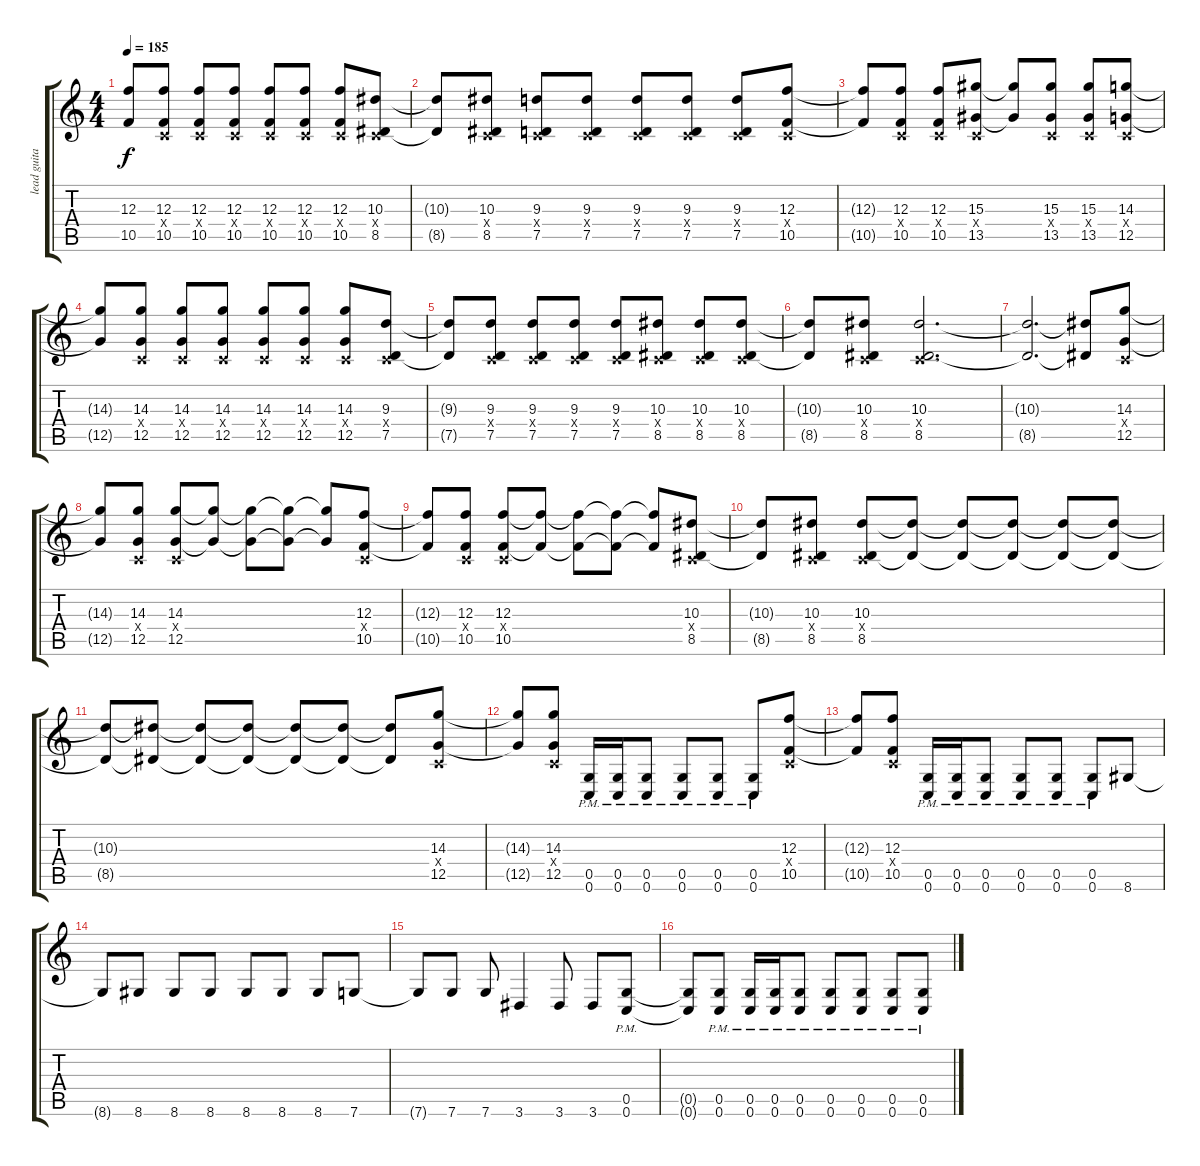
\track ("lead guitar" "lead guita") {instrument distortionguitar}
\staff {score tabs}
\tuning (D4 A3 F3 C3 G2 C2) {hide}
\ts (4 4)
\tempo 185
\clef g2
\ks c
(12.3{t} 10.5{t}).8{dy f} (12.3 0.4{x} 10.5).8 (12.3 0.4{x} 10.5).8 (12.3 0.4{x} 10.5).8 (12.3 0.4{x} 10.5).8 (12.3 0.4{x} 10.5).8 (12.3 0.4{x} 10.5).8 (10.3 0.4{x} 8.5).8 |
(10.3{t} 8.5{t}).8 (10.3 0.4{x} 8.5).8 (9.3 0.4{x} 7.5).8 (9.3 0.4{x} 7.5).8 (9.3 0.4{x} 7.5).8 (9.3 0.4{x} 7.5).8 (9.3 0.4{x} 7.5).8 (12.3 0.4{x} 10.5).8 |
(12.3{t} 10.5{t}).8 (12.3 0.4{x} 10.5).8 (12.3 0.4{x} 10.5).8 (15.3 0.4{x} 13.5).8 (15.3{t} 13.5{t}).8 (15.3 0.4{x} 13.5).8 (15.3 0.4{x} 13.5).8 (14.3 0.4{x} 12.5).8 |
(14.3{t} 12.5{t}).8 (14.3 0.4{x} 12.5).8 (14.3 0.4{x} 12.5).8 (14.3 0.4{x} 12.5).8 (14.3 0.4{x} 12.5).8 (14.3 0.4{x} 12.5).8 (14.3 0.4{x} 12.5).8 (9.3 0.4{x} 7.5).8 |
(9.3{t} 7.5{t}).8 (9.3 0.4{x} 7.5).8 (9.3 0.4{x} 7.5).8 (9.3 0.4{x} 7.5).8 (9.3 0.4{x} 7.5).8 (10.3 0.4{x} 8.5).8 (10.3 0.4{x} 8.5).8 (10.3 0.4{x} 8.5).8 |
(10.3{t} 8.5{t}).8 (10.3 0.4{x} 8.5).8 (10.3 0.4{x} 8.5).2{d} |
(10.3{t} 8.5{t}).2{d} (10.3{t} 8.5{t}).8 (14.3 0.4{x} 12.5).8 |
(14.3{t} 12.5{t}).8 (14.3 0.4{x} 12.5).8 (14.3 0.4{x} 12.5).8 (14.3{t} 12.5{t}).8 (14.3{t} 12.5{t}).8 (14.3{t} 12.5{t}).8 (14.3{t} 12.5{t}).8 (12.3 0.4{x} 10.5).8 |
(12.3{t} 10.5{t}).8 (12.3 0.4{x} 10.5).8 (12.3 0.4{x} 10.5).8 (12.3{t} 10.5{t}).8 (12.3{t} 10.5{t}).8 (12.3{t} 10.5{t}).8 (12.3{t} 10.5{t}).8 (10.3 0.4{x} 8.5).8 |
(10.3{t} 8.5{t}).8 (10.3 0.4{x} 8.5).8 (10.3 0.4{x} 8.5).8 (10.3{t} 8.5{t}).8 (10.3{t} 8.5{t}).8 (10.3{t} 8.5{t}).8 (10.3{t} 8.5{t}).8 (10.3{t} 8.5{t}).8 |
(10.3{t} 8.5{t}).8 (10.3{t} 8.5{t}).8 (10.3{t} 8.5{t}).8 (10.3{t} 8.5{t}).8 (10.3{t} 8.5{t}).8 (10.3{t} 8.5{t}).8 (10.3{t} 8.5{t}).8 (14.3 0.4{x} 12.5).8 |
(14.3{t} 12.5{t}).8 (14.3 0.4{x} 12.5).8 (0.5{pm} 0.6{pm}).16 (0.5{pm} 0.6{pm}).16 (0.5{pm} 0.6{pm}).8 (0.5{pm} 0.6{pm}).8 (0.5{pm} 0.6{pm}).8 (0.5{pm} 0.6{pm}).8 (12.3 0.4{x} 10.5).8 |
(12.3{t} 10.5{t}).8 (12.3 0.4{x} 10.5).8 (0.5{pm} 0.6{pm}).16 (0.5{pm} 0.6{pm}).16 (0.5{pm} 0.6{pm}).8 (0.5{pm} 0.6{pm}).8 (0.5{pm} 0.6{pm}).8 (0.5{pm} 0.6{pm}).8 8.6.8 |
8.6{t}.8 8.6.8 8.6.8 8.6.8 8.6.8 8.6.8 8.6.8 7.6.8 |
7.6{t}.8 7.6.8 7.6.8 3.6.4 3.6.8 3.6.8 (0.5{pm} 0.6{pm}).8 |
(0.5{t} 0.6{t}).8 (0.5{pm} 0.6{pm}).8 (0.5{pm} 0.6{pm}).16 (0.5{pm} 0.6{pm}).16 (0.5{pm} 0.6{pm}).8 (0.5{pm} 0.6{pm}).8 (0.5{pm} 0.6{pm}).8 (0.5{pm} 0.6{pm}).8 (0.5{pm} 0.6{pm}).8
